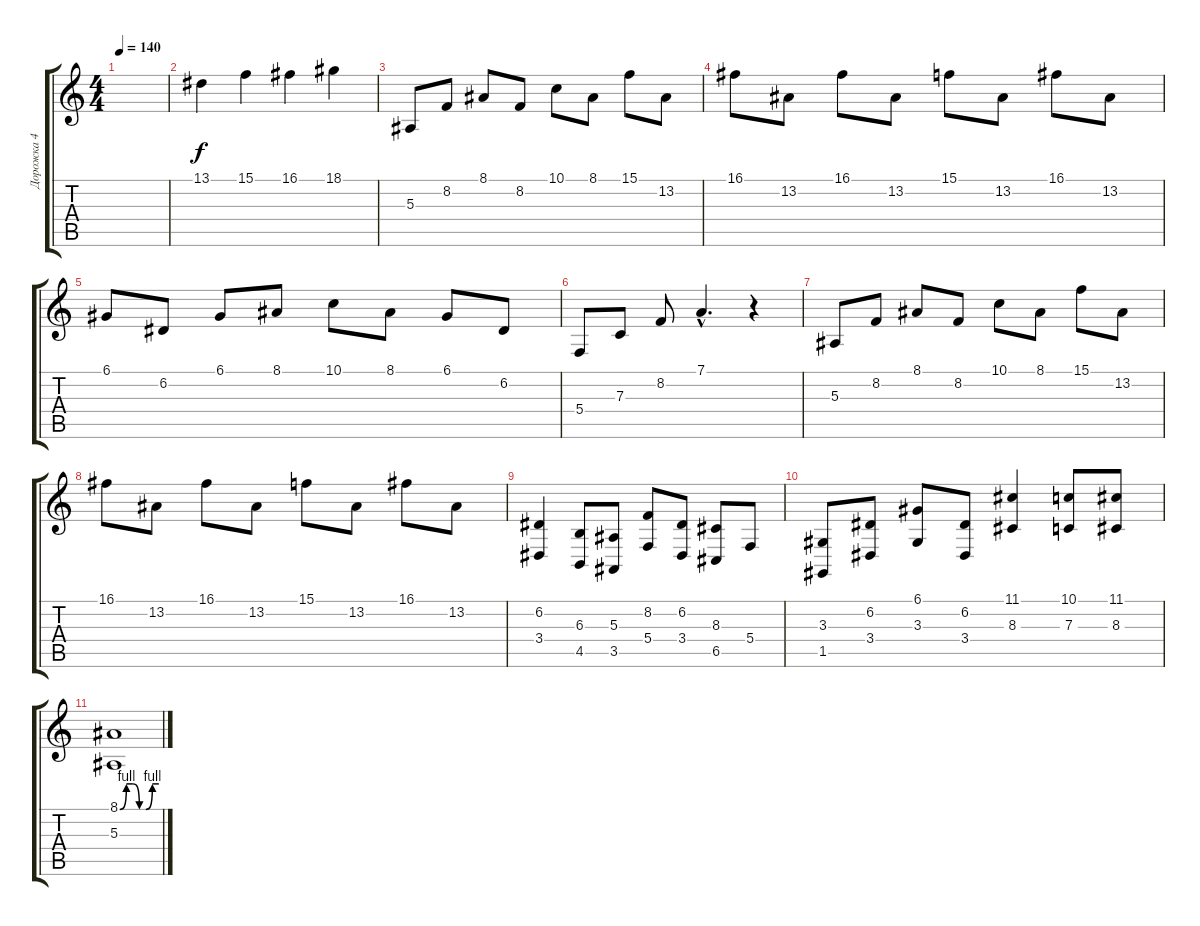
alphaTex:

\track ("Дорожка 4" "Дорожка 4") {instrument brightacousticpiano}
\staff {score tabs}
\tuning (D4 A3 F3 C3 G2 D2) {hide}
\ts (4 4)
\tempo 140
\clef g2
\ks c
|
13.1.4 15.1.4 16.1.4 18.1.4 |
5.3.8 8.2.8 8.1.8 8.2.8 10.1.8 8.1.8 15.1.8 13.2.8 |
16.1.8 13.2.8 16.1.8 13.2.8 15.1.8 13.2.8 16.1.8 13.2.8 |
6.1.8 6.2.8 6.1.8 8.1.8 10.1.8 8.1.8 6.1.8 6.2.8 |
5.4.8 7.3.8 8.2.8 7.1{hac}.4{d} r.4 |
5.3.8 8.2.8 8.1.8 8.2.8 10.1.8 8.1.8 15.1.8 13.2.8 |
16.1.8 13.2.8 16.1.8 13.2.8 15.1.8 13.2.8 16.1.8 13.2.8 |
(6.2 3.4).4 (6.3 4.5).8 (5.3 3.5).8 (8.2 5.4).8 (6.2 3.4).8 (8.3 6.5).8 5.4.8 |
(3.3 1.5).8 (6.2 3.4).8 (6.1 3.3).8 (6.2 3.4).8 (11.1 8.3).4 (10.1 7.3).8 (11.1 8.3).8 |
(8.1{be (custom 0 0 10 4 20 4 30 0 40 0 50 4 60 4)} 5.3).1
